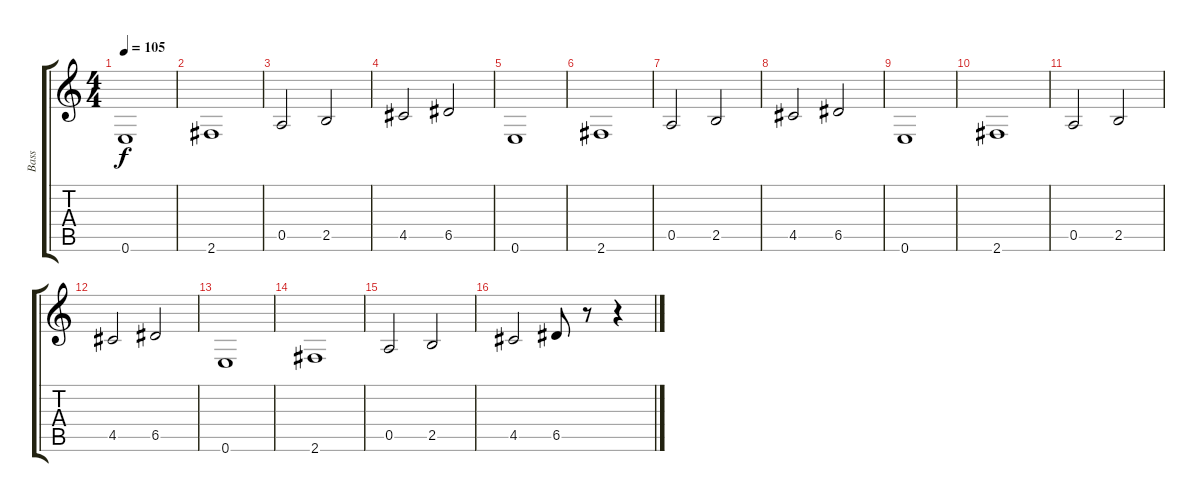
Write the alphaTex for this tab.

\track ("Bass" "Bass") {instrument electricbasspick}
\staff {score tabs}
\tuning (E4 B3 G3 D3 A2 E2) {hide}
\ts (4 4)
\tempo 105
\clef g2
\ks c
0.6.1{dy f instrument electricbasspick} |
2.6.1 |
0.5.2 2.5.2 |
4.5.2 6.5.2 |
0.6.1 |
2.6.1 |
0.5.2 2.5.2 |
4.5.2 6.5.2 |
0.6.1 |
2.6.1 |
0.5.2 2.5.2 |
4.5.2 6.5.2 |
0.6.1 |
2.6.1 |
0.5.2 2.5.2 |
4.5.2 6.5.8 r.8 r.4
